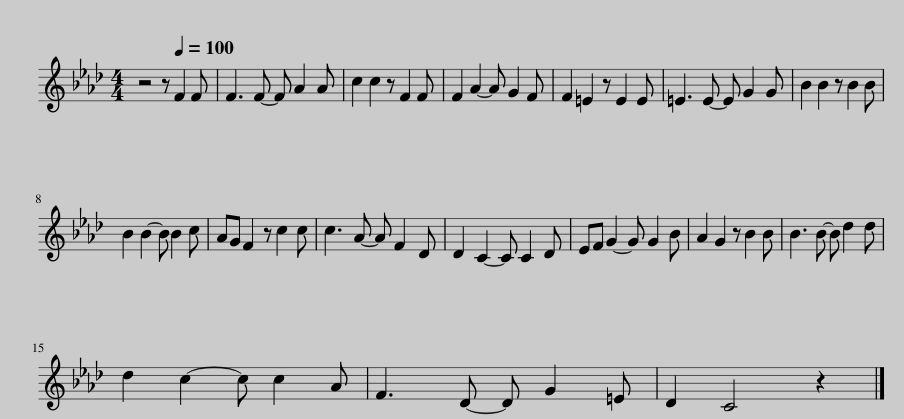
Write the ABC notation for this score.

X:1
L:1/8
M:4/4
I:linebreak $
K:Ab
V:1 treble
V:1
 z4 z[Q:1/4=100] F2 F | F3 F- F A2 A | c2 c2 z F2 F | F2 A2- A G2 F | F2 =E2 z E2 E | %5
 =E3 E- E G2 G | B2 B2 z B2 B |$ B2 B2- B B2 c | AG F2 z c2 c | c3 A- A F2 D | %10
 D2 C2- C C2 D | EF G2- G G2 B | A2 G2 z B2 B | B3 B- B d2 d |$ d2 c2- c c2 A | %15
 F3 D- D G2 =E | D2 C4 z2 |] %17
